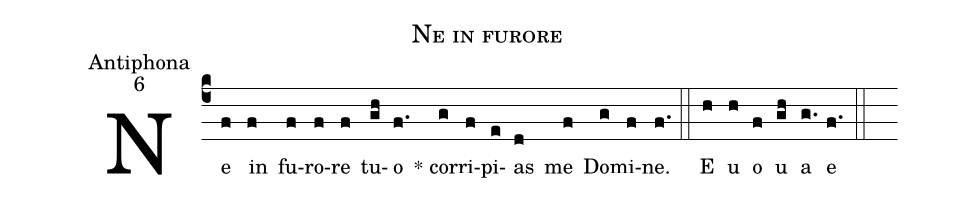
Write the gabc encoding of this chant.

name:Ne in furore;
office-part:Antiphona;
mode:6;
%%
(c4) Ne(f) in(f) fu(f)ro(f)re(f) tu(gh)o(f.) * cor(g)ri(f)pi(e)as(d) me(f) Do(g)mi(f)ne.(f.) (::) <eu>E(h) u(h) o(f) u(gh) a(g.) e</eu>(f.) (::)
